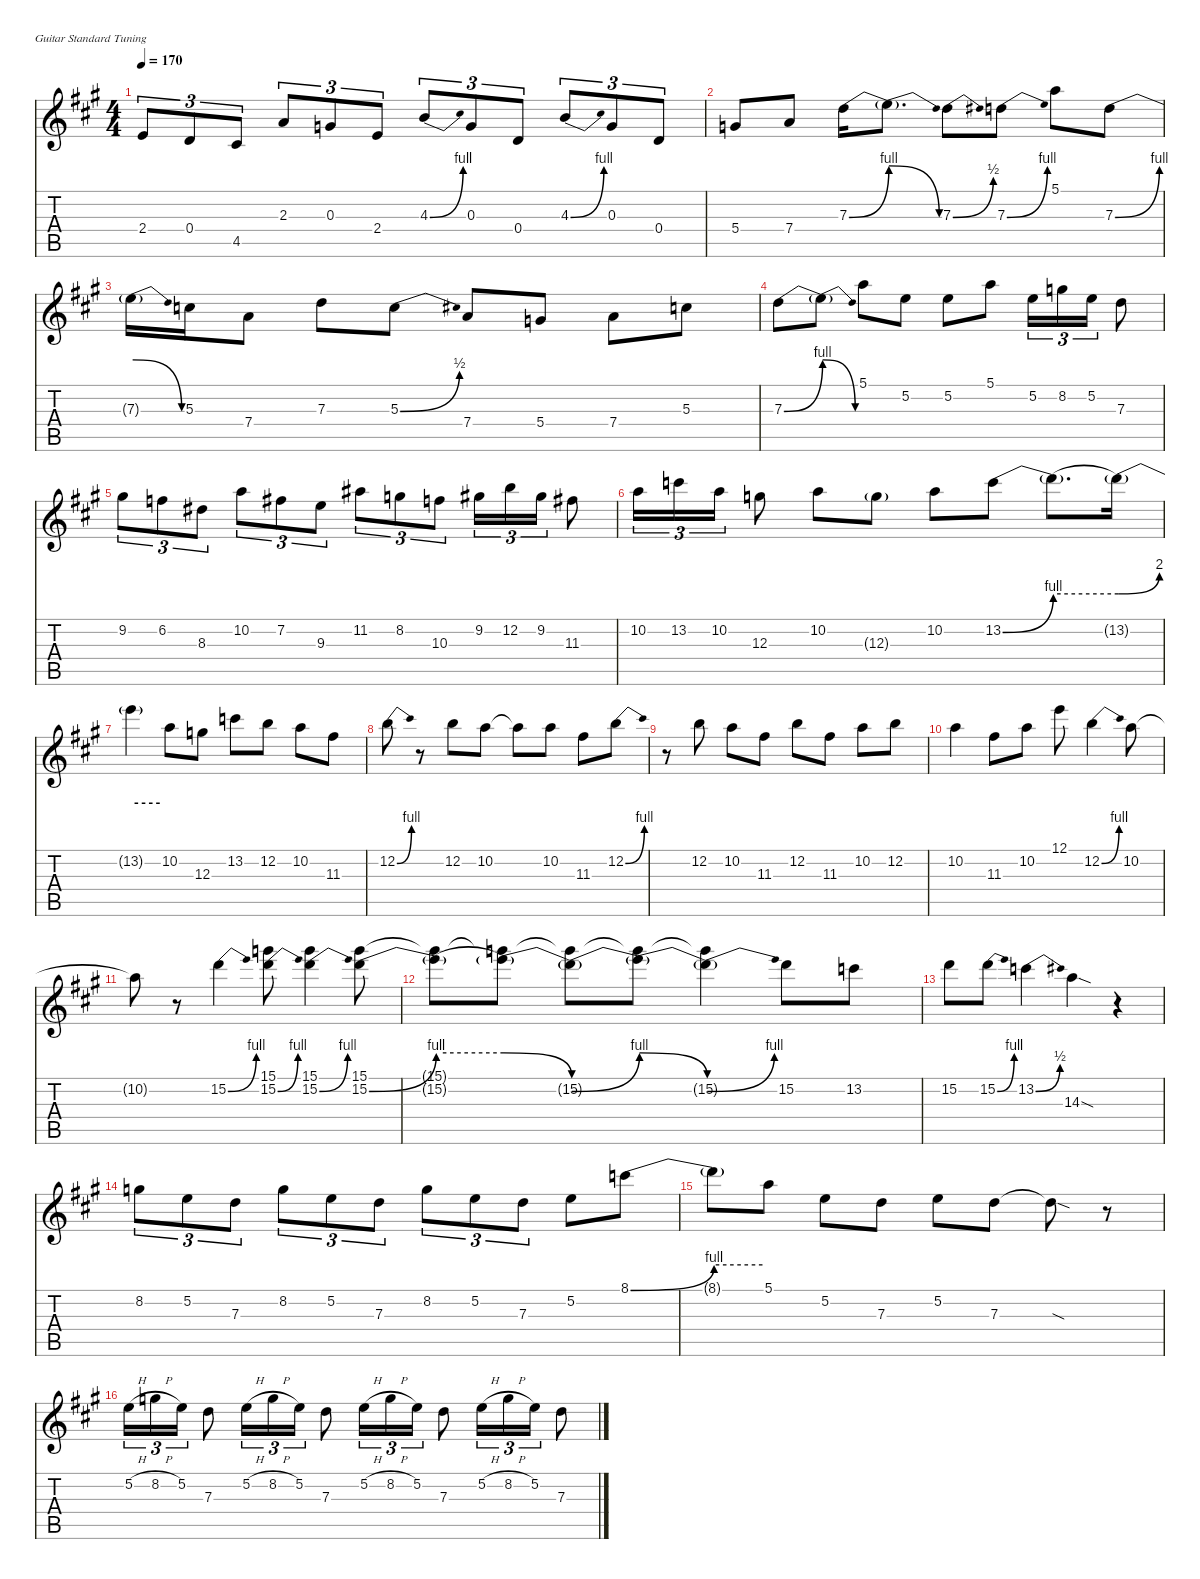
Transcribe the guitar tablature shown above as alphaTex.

\defaultSystemsLayout 4
\hideDynamics
\bracketExtendMode nobrackets
\singleTrackTrackNamePolicy hidden
\multiTrackTrackNamePolicy hidden
\firstSystemTrackNameMode fullname
\firstSystemTrackNameOrientation horizontal
\otherSystemsTrackNameOrientation horizontal
\track ("Guitar 2" "dist.guit.") {defaultSystemsLayout 12 instrument distortionguitar}
\staff {score tabs}
\tuning (E4 B3 G3 D3 A2 E2)
\ts (4 4)
\tempo 170
\clef g2
\ks a
2.4{acc forcenatural}.8{tu (3 2) dy ff beam Up} 0.4{acc forcenatural}.8{tu (3 2) beam Up} 4.5{acc #}.8{tu (3 2) beam Up} 2.3{acc forcenatural}.8{tu (3 2) beam Up} 0.3{acc forcenatural}.8{tu (3 2) beam Up} 2.4{acc forcenatural}.8{tu (3 2) beam Up} 4.3{be (bend 0 0 15 4) acc forcenatural}.8{tu (3 2) beam Up} 0.3{acc forcenatural}.8{tu (3 2) beam Up} 0.4{acc forcenatural}.8{tu (3 2) beam Up} 4.3{be (bend 0 0 15 4) acc forcenatural}.8{tu (3 2) beam Up} 0.3{acc forcenatural}.8{tu (3 2) beam Up} 0.4{acc forcenatural}.8{tu (3 2) beam Up} |
5.4{acc forcenatural}.8{beam Up} 7.4{acc forcenatural}.8{beam Up} 7.3{be (bend 0 0 60 4) acc forcenatural}.16{beam Down} 7.3{be (release 0 4 30 0) t}.8{d beam Down} 7.3{be (bend 0 0 15 2) acc forcenatural}.8{beam Down} 7.3{be (bend 0 0 15 4) acc forcenatural}.8{beam Down} 5.1{acc forcenatural}.8{beam Down} 7.3{be (bend 0 0 60 4) acc forcenatural}.8{beam Down} |
7.3{be (release 0 4 30 0) t}.16{beam Down} 5.3{acc forcenatural}.16{beam Down} 7.4{acc forcenatural}.8{beam Down} 7.3{acc forcenatural}.8{beam Down} 5.3{be (bend 0 0 15 2) acc forcenatural}.8{beam Down} 7.4{acc forcenatural}.8{beam Up} 5.4{acc forcenatural}.8{beam Up} 7.4{acc forcenatural}.8{beam Down} 5.3{acc forcenatural}.8{beam Down} |
7.3{be (bend 0 0 60 4) acc forcenatural}.8{beam Down} 7.3{be (release 0 4 60 0) t}.8{beam Down} 5.1{acc forcenatural}.8{beam Down} 5.2{acc forcenatural}.8{beam Down} 5.2{acc forcenatural}.8{beam Down} 5.1{acc forcenatural}.8{beam Down} 5.2{acc forcenatural}.16{tu (3 2) beam Down} 8.2{acc forcenatural}.16{tu (3 2) beam Down} 5.2{acc forcenatural}.16{tu (3 2) beam Down} 7.3{acc forcenatural}.8{beam Down} |
9.2{acc #}.8{tu (3 2) beam Down} 6.2{acc forcenatural}.8{tu (3 2) beam Down} 8.3{acc #}.8{tu (3 2) beam Down} 10.2{acc forcenatural}.8{tu (3 2) beam Down} 7.2{acc #}.8{tu (3 2) beam Down} 9.3{acc forcenatural}.8{tu (3 2) beam Down} 11.2{acc #}.8{tu (3 2) beam Down} 8.2{acc forcenatural}.8{tu (3 2) beam Down} 10.3{acc forcenatural}.8{tu (3 2) beam Down} 9.2{acc #}.16{tu (3 2) beam Down} 12.2{acc forcenatural}.16{tu (3 2) beam Down} 9.2{acc #}.16{tu (3 2) beam Down} 11.3{acc #}.8{beam Down} |
10.2{acc forcenatural}.16{tu (3 2) beam Down} 13.2{acc forcenatural}.16{tu (3 2) beam Down} 10.2{acc forcenatural}.16{tu (3 2) beam Down} 12.3{acc forcenatural}.8{beam Down} 10.2{acc forcenatural}.8{beam Down} 12.3{g acc forcenatural}.8{beam Down} 10.2{acc forcenatural}.8{beam Down} 13.2{be (bend 0 0 60 4) acc forcenatural}.8{beam Down} 13.2{be (hold 0 4 60 4) t}.8{d beam Down} 13.2{be (bend 0 4 60 8) t}.16{beam Down} |
13.2{be (hold 0 8 15 8) t}.4{beam Down} 10.2{acc forcenatural}.8{beam Down} 12.3{acc forcenatural}.8{beam Down} 13.2{acc forcenatural}.8{beam Down} 12.2{acc forcenatural}.8{beam Down} 10.2{acc forcenatural}.8{beam Down} 11.3{acc #}.8{beam Down} |
12.2{be (bend 0 0 15 4) acc forcenatural}.8{beam Down} r.8{beam Down} 12.2{acc forcenatural}.8{beam Down} 10.2{acc forcenatural}.8{beam Down} 10.2{t acc forcenatural}.8{beam Down} 10.2{acc forcenatural}.8{beam Down} 11.3{acc #}.8{beam Down} 12.2{be (bend 0 0 15 4) acc forcenatural}.8{beam Down} |
r.8{beam Down} 12.2{acc forcenatural}.8{beam Down} 10.2{acc forcenatural}.8{beam Down} 11.3{acc #}.8{beam Down} 12.2{acc forcenatural}.8{beam Down} 11.3{acc #}.8{beam Down} 10.2{acc forcenatural}.8{beam Down} 12.2{acc forcenatural}.8{beam Down} |
10.2{acc forcenatural}.4{beam Down} 11.3{acc #}.8{beam Down} 10.2{acc forcenatural}.8{beam Down} 12.1{acc forcenatural}.8{beam Down} 12.2{be (bend 0 0 15 4) acc forcenatural}.4{beam Down} 10.2{acc forcenatural}.8{beam Down} |
10.2{t acc forcenatural}.8{beam Down} r.8{beam Down} 15.2{be (bend 0 0 15 4) acc forcenatural}.4{beam Down} (15.1{acc forcenatural} 15.2{be (bend 0 0 15 4) acc forcenatural}).8{beam Down} (15.1{acc forcenatural} 15.2{be (bend 0 0 15 4) acc forcenatural}).4{beam Down} (15.1{acc forcenatural} 15.2{be (bend 0 0 60 4) acc forcenatural}).8{beam Down} |
(15.1{t acc forcenatural} 15.2{be (hold 0 4 60 4) t}).8{beam Down} (15.1{t acc forcenatural} 15.2{be (release 0 4 60 0) t}).8{beam Down} (15.1{t acc forcenatural} 15.2{be (bend 0 0 60 4) t acc forcenatural}).8{beam Down} (15.1{t acc forcenatural} 15.2{be (release 0 4 60 0) t}).8{beam Down} (15.1{t acc forcenatural} 15.2{be (bend 0 0 15 4) t acc forcenatural}).4{beam Down} 15.2{acc forcenatural}.8{beam Down} 13.2{acc forcenatural}.8{beam Down} |
15.2{acc forcenatural}.8{beam Down} 15.2{be (bend 0 0 15 4) acc forcenatural}.8{beam Down} 13.2{be (bend 0 0 15 2) acc forcenatural}.4{beam Down} 14.3{sod acc forcenatural}.4{beam Down} r.4{beam Down} |
8.2{acc forcenatural}.8{tu (3 2) beam Down} 5.2{acc forcenatural}.8{tu (3 2) beam Down} 7.3{acc forcenatural}.8{tu (3 2) beam Down} 8.2{acc forcenatural}.8{tu (3 2) beam Down} 5.2{acc forcenatural}.8{tu (3 2) beam Down} 7.3{acc forcenatural}.8{tu (3 2) beam Down} 8.2{acc forcenatural}.8{tu (3 2) beam Down} 5.2{acc forcenatural}.8{tu (3 2) beam Down} 7.3{acc forcenatural}.8{tu (3 2) beam Down} 5.2{acc forcenatural}.8{beam Down} 8.1{be (bend 0 0 60 4) acc forcenatural}.8{beam Down} |
8.1{be (hold 0 4 60 4) t}.8{beam Down} 5.1{acc forcenatural}.8{beam Down} 5.2{acc forcenatural}.8{beam Down} 7.3{acc forcenatural}.8{beam Down} 5.2{acc forcenatural}.8{beam Down} 7.3{acc forcenatural}.8{beam Down} 7.3{sod t acc forcenatural}.8{beam Down} r.8{beam Down} |
5.2{h acc forcenatural}.16{tu (3 2) beam Down} 8.2{h acc forcenatural}.16{tu (3 2) beam Down} 5.2{acc forcenatural}.16{tu (3 2) beam Down} 7.3{acc forcenatural}.8{beam Down} 5.2{h acc forcenatural}.16{tu (3 2) beam Down} 8.2{h acc forcenatural}.16{tu (3 2) beam Down} 5.2{acc forcenatural}.16{tu (3 2) beam Down} 7.3{acc forcenatural}.8{beam Down} 5.2{h acc forcenatural}.16{tu (3 2) beam Down} 8.2{h acc forcenatural}.16{tu (3 2) beam Down} 5.2{acc forcenatural}.16{tu (3 2) beam Down} 7.3{acc forcenatural}.8{beam Down} 5.2{h acc forcenatural}.16{tu (3 2) beam Down} 8.2{h acc forcenatural}.16{tu (3 2) beam Down} 5.2{acc forcenatural}.16{tu (3 2) beam Down} 7.3{acc forcenatural}.8{beam Down}
